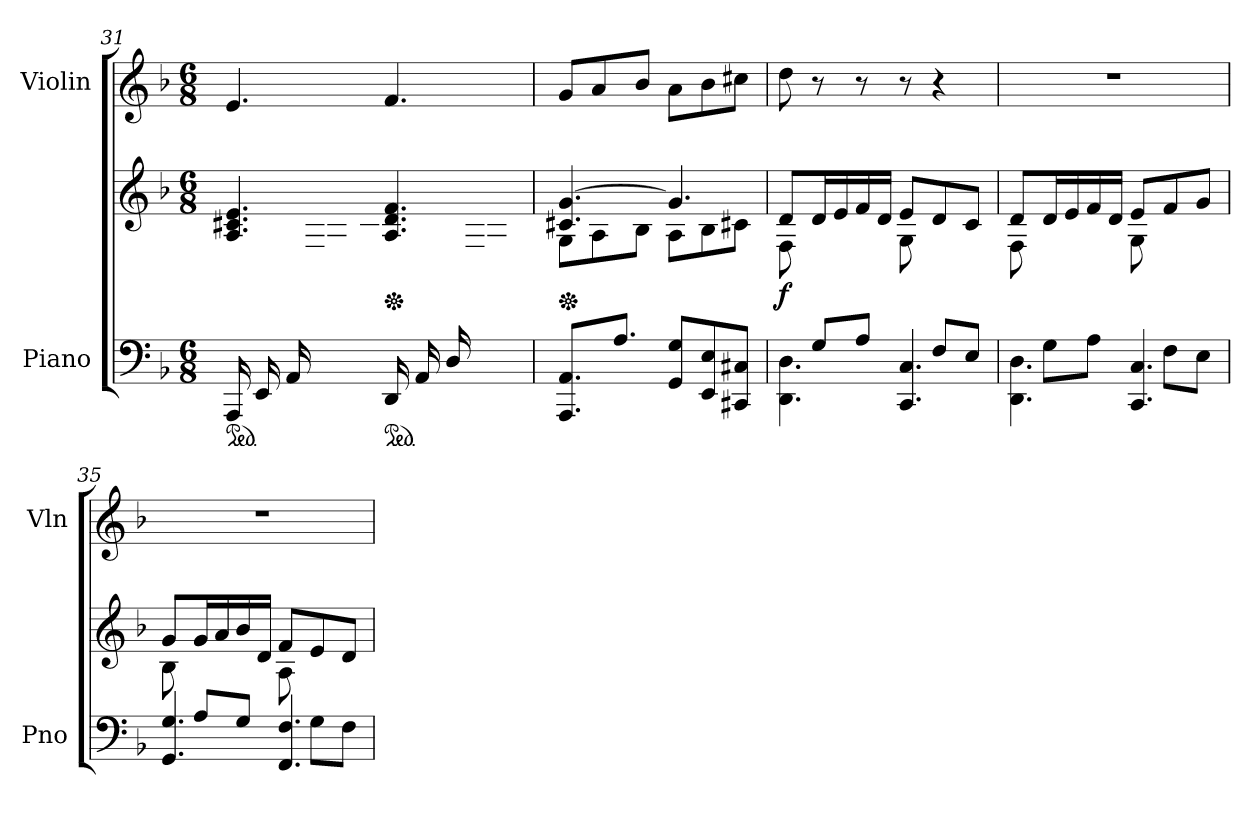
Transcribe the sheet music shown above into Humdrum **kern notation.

**kern	**kern	**dynam	**kern
*part2	*part2	*part2	*part1
*staff3	*staff2	*staff2/3	*staff1
*I"Piano	*	*	*I"Violin
*I'Pno	*	*	*I'Vln
*clefF4	*clefG2	*	*clefG2
*k[b-]	*k[b-]	*	*k[b-]
*M6/8	*M6/8	*	*M6/8
*ped	*	*	*
=31	=31	=31	=31
*	*^	*	*
16AAA/LL	4.A/ 4.c#X/ 4.e/	8.ryy	.	4.e/
16EE/	.	.	.	.
16AA/	.	.	.	.
8.ryy	.	16E\	.	.
.	.	16A\	.	.
.	.	16c#X\JJ	.	.
*ped	*	*	*	*
*	*Xped	*	*	*
16DD/LL	4.A/ 4.d/ 4.f/	8.ryy	.	4.f/
16AA/	.	.	.	.
16D/	.	.	.	.
8.ryy	.	16F\	.	.
.	.	16A\	.	.
.	.	16d\JJ	.	.
!!LO:LB:g=z
=32	=32	=32	=32	=32
*	*Xped	*	*	*
8.AAA/ 8.AA/L	4.c#X/ [4.g/	8G\L	.	8g/L
.	.	8A\	.	8a/
8.A/J	.	.	.	.
.	.	8B-\J	.	8b-/J
8GG/ 8G/L	4.g/]	8A\L	.	8a\L
8EE/ 8E/	.	8B-\	.	8b-\
8CC#X/ 8C#X/J	.	8c#X\J	.	8cc#X\J
=33	=33	=33	=33	=33
*^	*	*	*	*
!	!	!	!	!LO:DY:b	!
4.DD\ 4.D\	8ryy	8d/L	8F\	f	8dd\
.	8G/L	16d/L	4ryy	.	8r
.	.	16e/	.	.	.
.	8A/J	16f/	.	.	8r
.	.	16d/JJ	.	.	.
4.CC/ 4.C/	8ryy	8e/L	8G\	.	8r
.	8F/L	8d/	4ryy	.	4r
.	8E/J	8c/J	.	.	.
=34	=34	=34	=34	=34	=34
4.DD\ 4.D\	8ryy	8d/L	8F\	.	2.r
.	8G\L	16d/L	4ryy	.	.
.	.	16e/	.	.	.
.	8A\J	16f/	.	.	.
.	.	16d/JJ	.	.	.
4.CC/ 4.C/	8ryy	8e/L	8G\	.	.
.	8F\L	8f/	4ryy	.	.
.	8E\J	8g/J	.	.	.
=35	=35	=35	=35	=35	=35
4.GG/ 4.G/	8ryy	8g/L	8B-\	.	2.r
.	8A/L	16g/L	4ryy	.	.
.	.	16a/	.	.	.
.	8G/J	16b-/	.	.	.
.	.	16d/JJ	.	.	.
4.FF/ 4.F/	8ryy	8f/L	8A\	.	.
.	8G\L	8e/	4ryy	.	.
.	8F\J	8d/J	.	.	.
*v	*v	*	*	*	*
*	*v	*v	*	*
=	=	=	=
*-	*-	*-	*-
